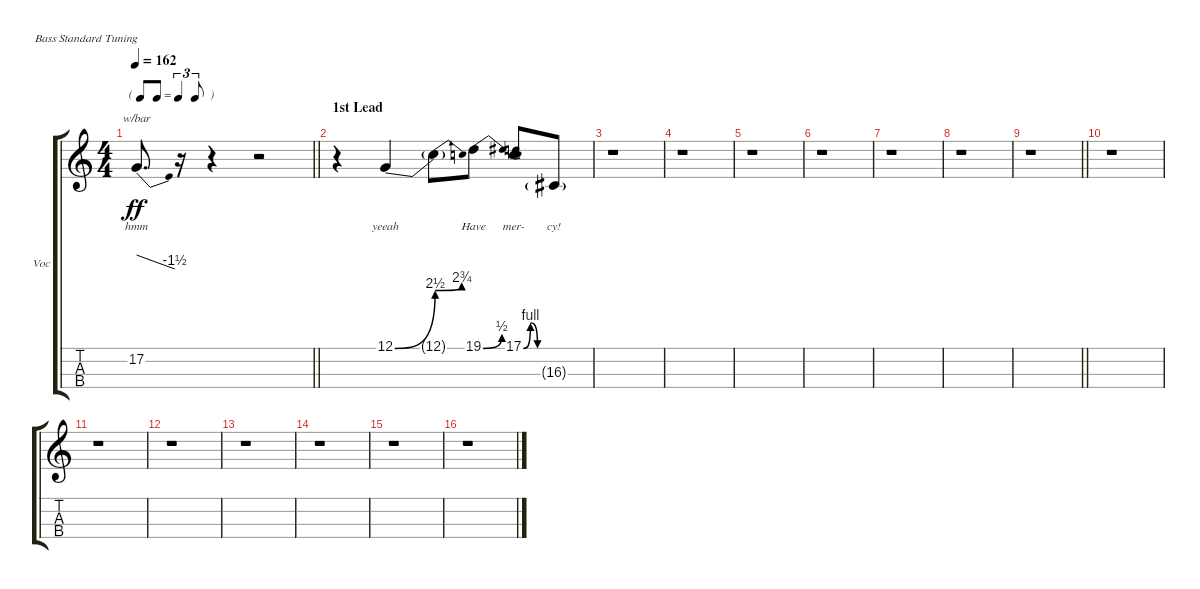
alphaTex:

\bracketExtendMode groupsimilarinstruments
\firstSystemTrackNameOrientation horizontal
\otherSystemsTrackNameOrientation horizontal
\track ("Vocal" "Voc") {instrument electricbassfinger}
\staff {score tabs}
\tuning (G2 D2 A1 E1)
\ts (4 4)
\tf triplet8th
\tempo 162
\clef g2
\scale
0.333333
\barLineRight lightlight
\ks c
17.2.8{d tbe (dive default 19.8 0 54 -6) lyrics (0 "hmm") lyrics (1 "") lyrics (2 "") lyrics (3 "") lyrics (4 "") dy ff} r.16 r.4 r.2 |
\section ("" "1st Lead")
\scale
0.333333 r.4 12.1{be (bend 4.8 0 43.199999999999996 10)}.4{lyrics (0 "yeeah") lyrics (1 "") lyrics (2 "") lyrics (3 "") lyrics (4 "")} 12.1{be (bend 0 10 40.8 11) t}.8{lyrics (0 "") lyrics (1 "") lyrics (2 "") lyrics (3 "") lyrics (4 "")} 19.1{be (bend 0 0 18.599999999999998 2)}.8{lyrics (0 "Have") lyrics (1 "") lyrics (2 "") lyrics (3 "") lyrics (4 "")} 17.1{be (bendrelease 0 0 0.6 4 11.4 4 30 0)}.8{lyrics (0 "mer-") lyrics (1 "") lyrics (2 "") lyrics (3 "") lyrics (4 "")} 16.3{g}.8{lyrics (0 "cy!") lyrics (1 "") lyrics (2 "") lyrics (3 "") lyrics (4 "")} |
\scale
0.333333 r.1 |
\scale
0.333333 r.1 |
\scale
0.333333 r.1 |
\scale
0.333333 r.1 |
\scale
0.333333 r.1 |
\scale
0.333333 r.1 |
\scale
0.333333
\barLineRight lightlight
r.1 |
\scale
0.333333 r.1 |
\scale
0.333333 r.1 |
\scale
0.333333 r.1 |
\scale
0.333333 r.1 |
\scale
0.333333 r.1 |
\scale
0.333333 r.1 |
\scale
0.333333 r.1
